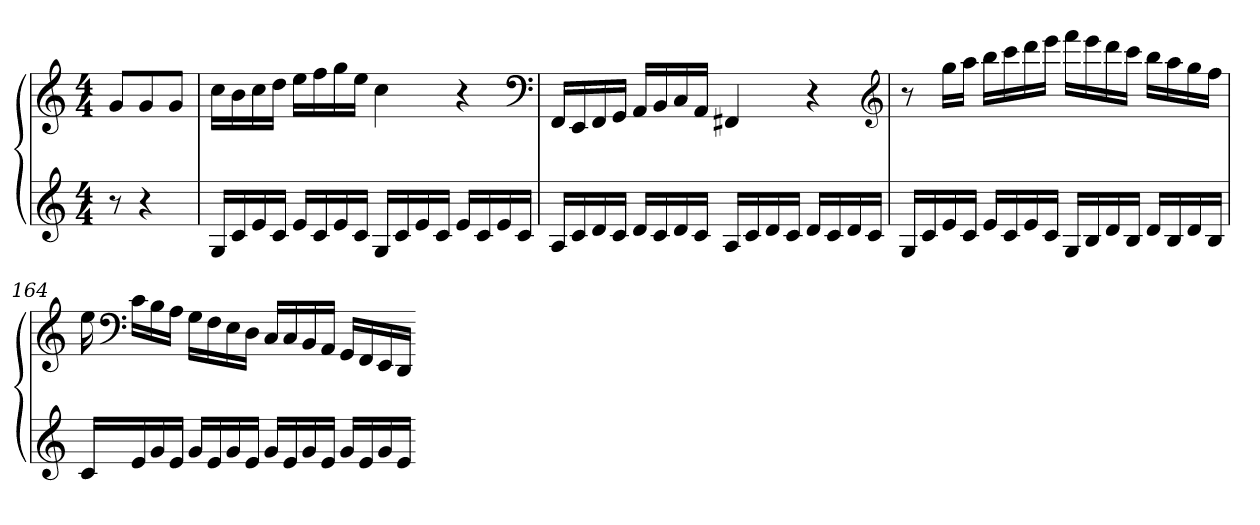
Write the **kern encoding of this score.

**kern	**kern
*part1	*part1
*staff2	*staff1
*clefG2	*clefG2
*k[]	*k[]
*C:	*C:
*M4/4	*M4/4
=	=
8r	8gL
4r	8g
.	8gJ
=161	=161
16GLL	16ccLL
16c	16b
16e	16cc
16cJJ	16ddJJ
16eLL	16eeLL
16c	16ff
16e	16gg
16cJJ	16eeJJ
16GLL	4cc
16c	.
16e	.
16cJJ	.
16eLL	4r
16c	.
16e	.
16cJJ	.
*	*clefF4
=162	=162
16ALL	16FFLL
16c	16EE
16d	16FF
16cJJ	16GGJJ
16dLL	16AALL
16c	16BB
16d	16C
16cJJ	16AAJJ
16ALL	4FF#X
16c	.
16d	.
16cJJ	.
16dLL	4r
16c	.
16d	.
16cJJ	.
*	*clefG2
=163	=163
16GLL	8r
16c	.
16e	16ggLL
16cJJ	16aaJJ
16eLL	16bbLL
16c	16ccc
16e	16ddd
16cJJ	16eeeJJ
16GLL	16fffLL
16B	16eee
16d	16ddd
16BJJ	16cccJJ
16dLL	16bbLL
16B	16aa
16d	16gg
16BJJ	16ffJJ
=164	=164
16cLL	16ee
*	*clefF4
16e	16cLL
16g	16B
16eJJ	16AJJ
16gLL	16GLL
16e	16F
16g	16E
16eJJ	16DJJ
16gLL	16CLL
16e	16C
16g	16BB
16eJJ	16AAJJ
16gLL	16GGLL
16e	16FF
16g	16EE
16eJJ	16DDJJ
=-	=-
*-	*-
